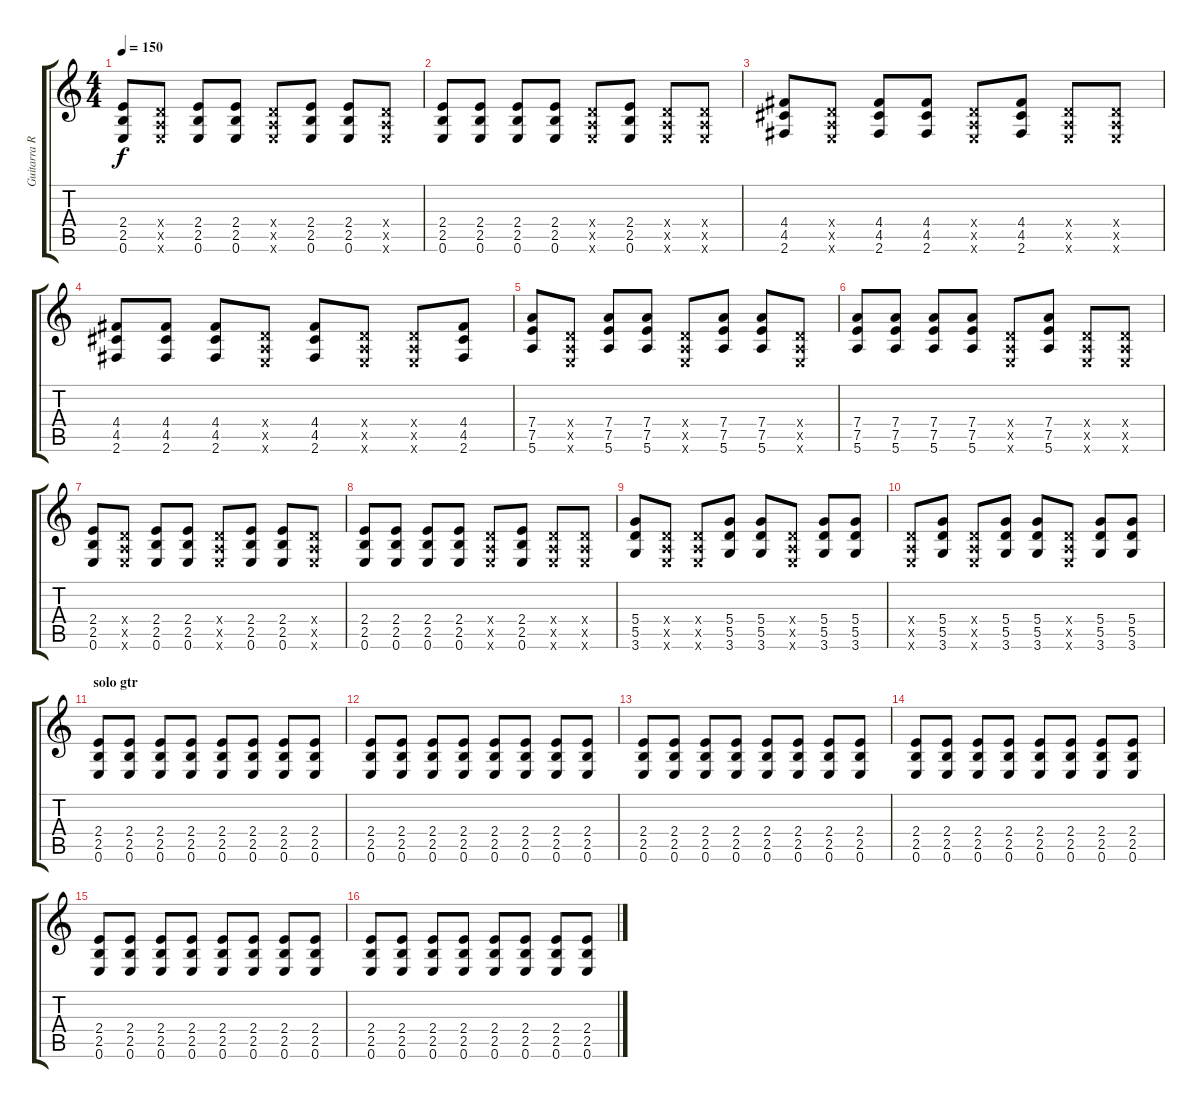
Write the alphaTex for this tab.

\track ("Guitarra Rítmica" "Guitarra R") {instrument distortionguitar}
\staff {score tabs}
\tuning (E4 B3 G3 D3 A2 E2) {hide}
\ts (4 4)
\tempo 150
\clef g2
\ks c
(2.4 2.5 0.6).8{dy f} (0.4{x} 0.5{x} 0.6{x}).8 (2.4 2.5 0.6).8 (2.4 2.5 0.6).8 (0.4{x} 0.5{x} 0.6{x}).8 (2.4 2.5 0.6).8 (2.4 2.5 0.6).8 (0.4{x} 0.5{x} 0.6{x}).8 |
(2.4 2.5 0.6).8 (2.4 2.5 0.6).8 (2.4 2.5 0.6).8 (2.4 2.5 0.6).8 (0.4{x} 0.5{x} 0.6{x}).8 (2.4 2.5 0.6).8 (0.4{x} 0.5{x} 0.6{x}).8 (0.4{x} 0.5{x} 0.6{x}).8 |
(4.4 4.5 2.6).8 (0.4{x} 0.5{x} 0.6{x}).8 (4.4 4.5 2.6).8 (4.4 4.5 2.6).8 (0.4{x} 0.5{x} 0.6{x}).8 (4.4 4.5 2.6).8 (0.4{x} 0.5{x} 0.6{x}).8 (0.4{x} 0.5{x} 0.6{x}).8 |
(4.4 4.5 2.6).8 (4.4 4.5 2.6).8 (4.4 4.5 2.6).8 (0.4{x} 0.5{x} 0.6{x}).8 (4.4 4.5 2.6).8 (0.4{x} 0.5{x} 0.6{x}).8 (0.4{x} 0.5{x} 0.6{x}).8 (4.4 4.5 2.6).8 |
(7.4 7.5 5.6).8 (0.4{x} 0.5{x} 0.6{x}).8 (7.4 7.5 5.6).8 (7.4 7.5 5.6).8 (0.4{x} 0.5{x} 0.6{x}).8 (7.4 7.5 5.6).8 (7.4 7.5 5.6).8 (0.4{x} 0.5{x} 0.6{x}).8 |
(7.4 7.5 5.6).8 (7.4 7.5 5.6).8 (7.4 7.5 5.6).8 (7.4 7.5 5.6).8 (0.4{x} 0.5{x} 0.6{x}).8 (7.4 7.5 5.6).8 (0.4{x} 0.5{x} 0.6{x}).8 (0.4{x} 0.5{x} 0.6{x}).8 |
(2.4 2.5 0.6).8 (0.4{x} 0.5{x} 0.6{x}).8 (2.4 2.5 0.6).8 (2.4 2.5 0.6).8 (0.4{x} 0.5{x} 0.6{x}).8 (2.4 2.5 0.6).8 (2.4 2.5 0.6).8 (0.4{x} 0.5{x} 0.6{x}).8 |
(2.4 2.5 0.6).8 (2.4 2.5 0.6).8 (2.4 2.5 0.6).8 (2.4 2.5 0.6).8 (0.4{x} 0.5{x} 0.6{x}).8 (2.4 2.5 0.6).8 (0.4{x} 0.5{x} 0.6{x}).8 (0.4{x} 0.5{x} 0.6{x}).8 |
(5.4 5.5 3.6).8 (0.4{x} 0.5{x} 0.6{x}).8 (0.4{x} 0.5{x} 0.6{x}).8 (5.4 5.5 3.6).8 (5.4 5.5 3.6).8 (0.4{x} 0.5{x} 0.6{x}).8 (5.4 5.5 3.6).8 (5.4 5.5 3.6).8 |
(0.4{x} 0.5{x} 0.6{x}).8 (5.4 5.5 3.6).8 (0.4{x} 0.5{x} 0.6{x}).8 (5.4 5.5 3.6).8 (5.4 5.5 3.6).8 (0.4{x} 0.5{x} 0.6{x}).8 (5.4 5.5 3.6).8 (5.4 5.5 3.6).8 |
\section ("" "solo gtr")
(2.4 2.5 0.6).8 (2.4 2.5 0.6).8 (2.4 2.5 0.6).8 (2.4 2.5 0.6).8 (2.4 2.5 0.6).8 (2.4 2.5 0.6).8 (2.4 2.5 0.6).8 (2.4 2.5 0.6).8 |
(2.4 2.5 0.6).8 (2.4 2.5 0.6).8 (2.4 2.5 0.6).8 (2.4 2.5 0.6).8 (2.4 2.5 0.6).8 (2.4 2.5 0.6).8 (2.4 2.5 0.6).8 (2.4 2.5 0.6).8 |
(2.4 2.5 0.6).8 (2.4 2.5 0.6).8 (2.4 2.5 0.6).8 (2.4 2.5 0.6).8 (2.4 2.5 0.6).8 (2.4 2.5 0.6).8 (2.4 2.5 0.6).8 (2.4 2.5 0.6).8 |
(2.4 2.5 0.6).8 (2.4 2.5 0.6).8 (2.4 2.5 0.6).8 (2.4 2.5 0.6).8 (2.4 2.5 0.6).8 (2.4 2.5 0.6).8 (2.4 2.5 0.6).8 (2.4 2.5 0.6).8 |
(2.4 2.5 0.6).8 (2.4 2.5 0.6).8 (2.4 2.5 0.6).8 (2.4 2.5 0.6).8 (2.4 2.5 0.6).8 (2.4 2.5 0.6).8 (2.4 2.5 0.6).8 (2.4 2.5 0.6).8 |
(2.4 2.5 0.6).8 (2.4 2.5 0.6).8 (2.4 2.5 0.6).8 (2.4 2.5 0.6).8 (2.4 2.5 0.6).8 (2.4 2.5 0.6).8 (2.4 2.5 0.6).8 (2.4 2.5 0.6).8
